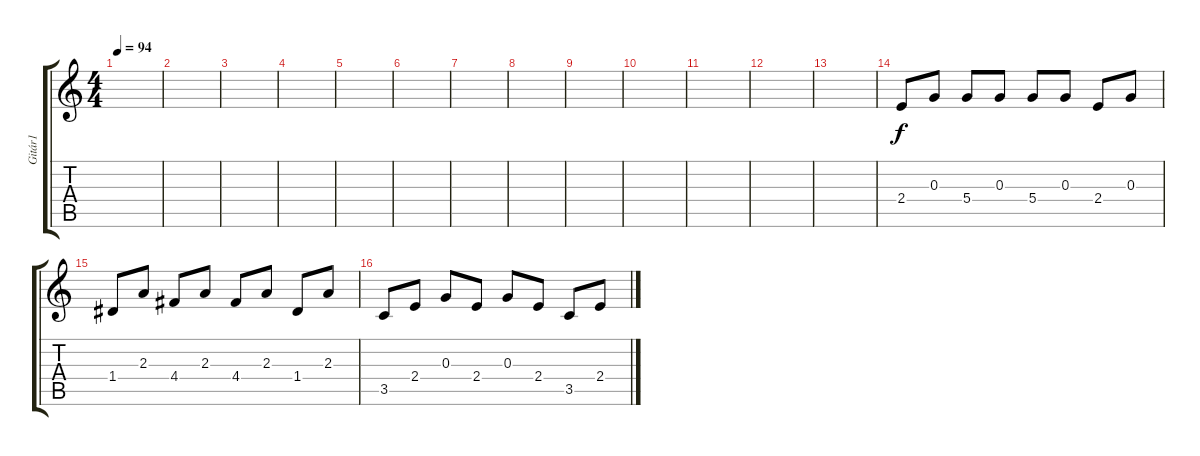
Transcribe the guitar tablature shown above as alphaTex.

\track ("Gitár1" "Gitár1") {instrument acousticguitarnylon}
\staff {score tabs}
\tuning (E4 B3 G3 D3 A2 E2) {hide}
\ts (4 4)
\tempo 94
\clef g2
\ks c
|
|
|
|
|
|
|
|
|
|
|
|
|
2.4.8 0.3.8 5.4.8 0.3.8 5.4.8 0.3.8 2.4.8 0.3.8 |
1.4.8 2.3.8 4.4.8 2.3.8 4.4.8 2.3.8 1.4.8 2.3.8 |
3.5.8 2.4.8 0.3.8 2.4.8 0.3.8 2.4.8 3.5.8 2.4.8
